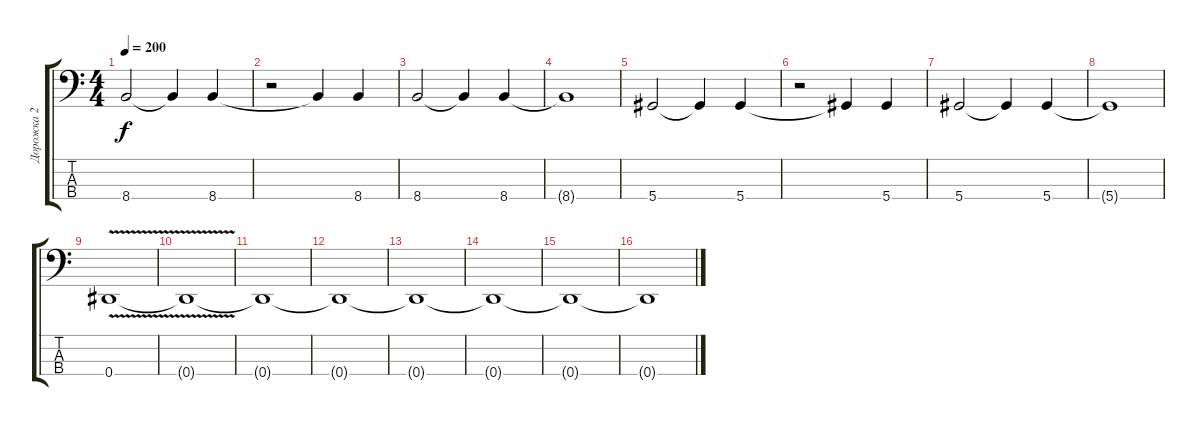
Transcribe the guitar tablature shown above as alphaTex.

\track ("Дорожка 2" "Дорожка 2") {instrument synthbass2}
\staff {score tabs}
\tuning (Ab2 Eb2 Bb1 Eb1) {hide}
\ts (4 4)
\tempo 200
\clef f4
\ks c
8.4.2{dy f} 8.4{t}.4 8.4.4 |
r.2 8.4{t}.4 8.4.4 |
8.4.2 8.4{t}.4 8.4.4 |
8.4{t}.1 |
5.4.2 5.4{t}.4 5.4.4 |
r.2 5.4{t}.4 5.4.4 |
5.4.2 5.4{t}.4 5.4.4 |
5.4{t}.1 |
0.4{v}.1 |
0.4{t}.1 |
0.4{t}.1 |
0.4{t}.1 |
0.4{t}.1 |
0.4{t}.1 |
0.4{t}.1 |
0.4{t}.1
